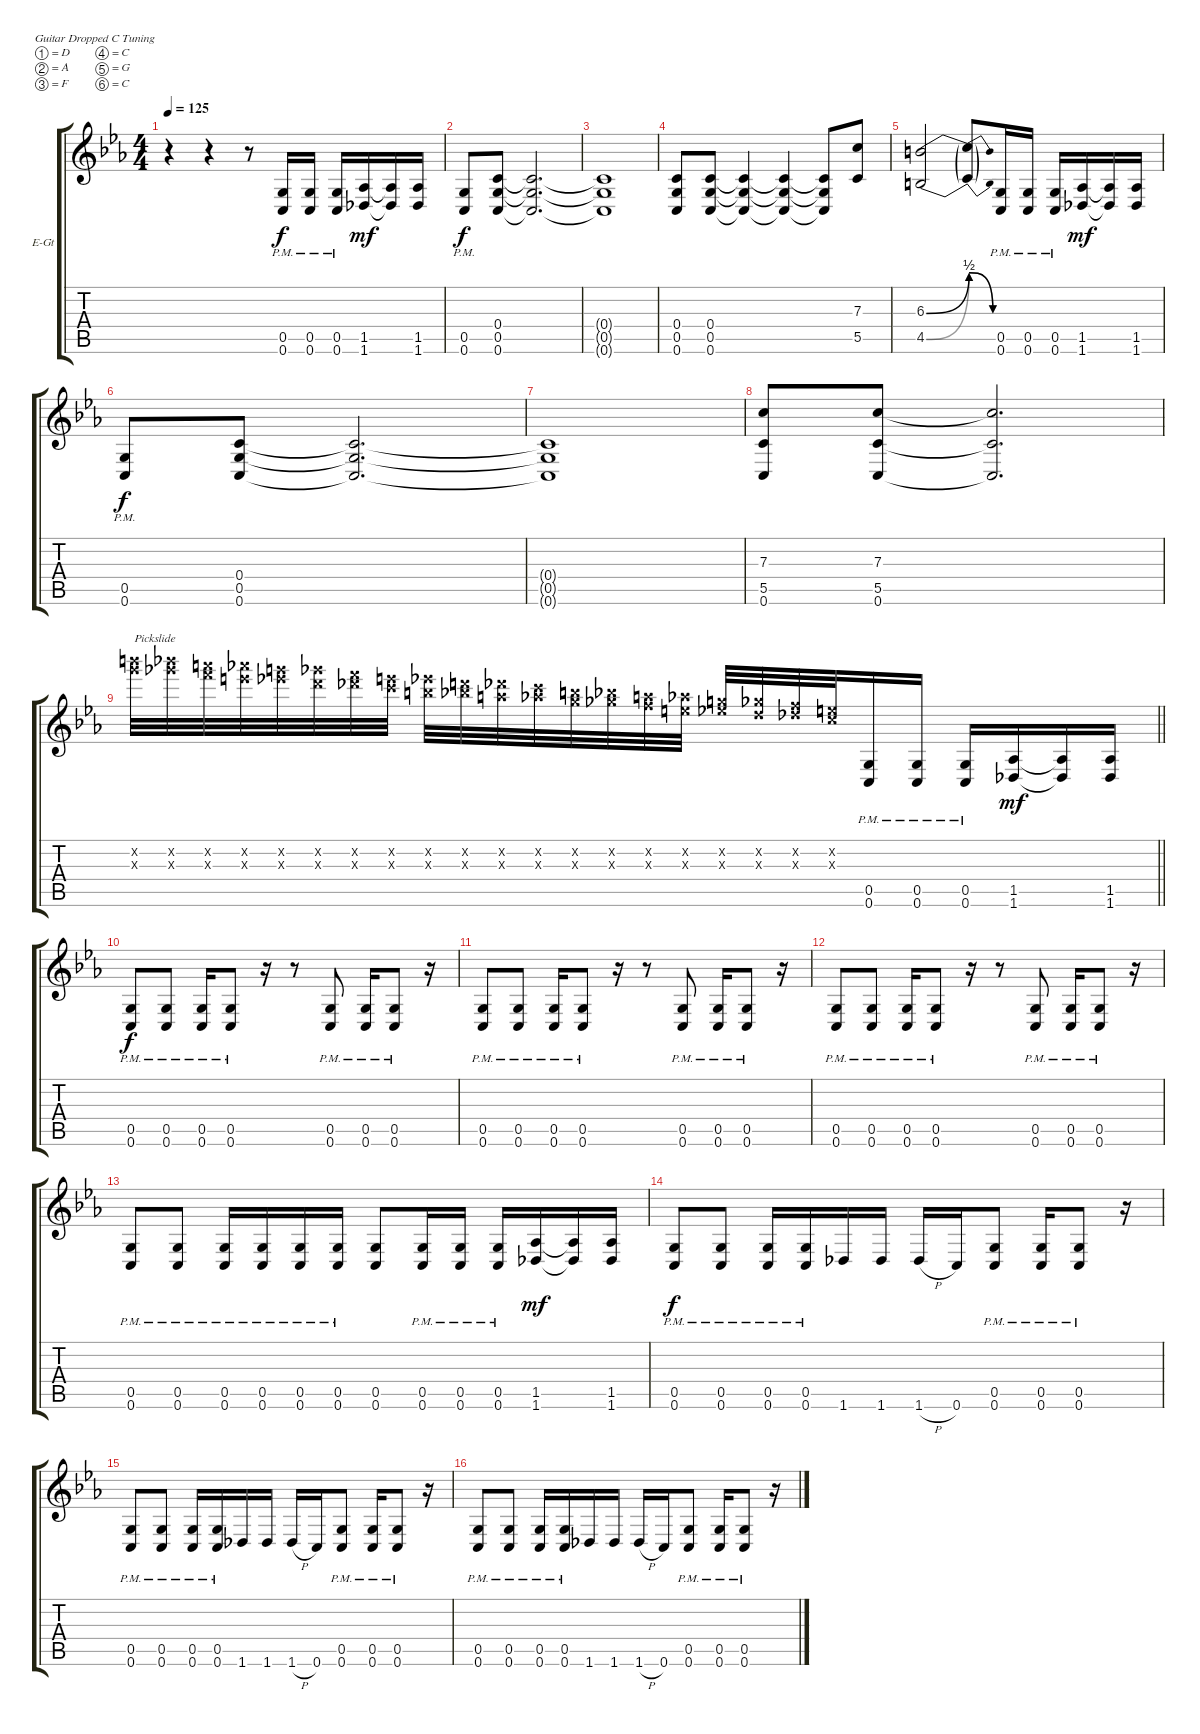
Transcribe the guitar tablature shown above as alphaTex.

\bracketExtendMode groupsimilarinstruments
\firstSystemTrackNameOrientation horizontal
\otherSystemsTrackNameOrientation horizontal
\track ("Electric Guitar 2" "E-Gt") {instrument distortionguitar}
\staff {score tabs}
\tuning (D4 A3 F3 C3 G2 C2)
\ts (4 4)
\tempo 125
\clef g2
\ks cminor
r.4{dy f instrument distortionguitar} r.4 r.8 (0.6{pm} 0.5{pm}).16 (0.6{pm} 0.5{pm}).16 (0.6{pm} 0.5{pm}).16 (1.6 1.5).16{dy mf} (1.6{t} 1.5{t}).16 (1.6 1.5).16 |
(0.6{pm} 0.5{pm}).8{dy f} (0.6 0.5 0.4).8 (0.6{t} 0.5{t} 0.4{t}).2{d} |
(0.6{t} 0.5{t} 0.4{t}).1 |
(0.6 0.5 0.4).8 (0.6 0.5 0.4).8 (0.4{t} 0.5{t} 0.6{t}).4 (0.6{t} 0.5{t} 0.4{t}).4 (0.4{t} 0.5{t} 0.6{t}).8 (5.5 7.3).8 |
(4.5{be (bend 0 0 17.4 2)} 6.3{be (bend 0 0 18.599999999999998 2)}).2 (4.5{be (release 0 2 15 0) t} 6.3{be (release 0 2 15 0) t}).8 (0.6{pm} 0.5{pm}).16 (0.6{pm} 0.5{pm}).16 (0.6{pm} 0.5{pm}).16 (1.6 1.5).16{dy mf} (1.6{t} 1.5{t}).16 (1.6 1.5).16 |
(0.6{pm} 0.5{pm}).8{dy f} (0.6 0.5 0.4).8 (0.6{t} 0.5{t} 0.4{t}).2{d} |
(0.6{t} 0.5{t} 0.4{t}).1 |
(5.5 7.3 0.6).8 (7.3 5.5 0.6).8 (5.5{t} 7.3{t} 0.6{t}).2{d} |
\barLineRight lightlight
(26.2{x} 26.3{x}).32{txt "Pickslide"} (25.2{x} 25.3{x}).32 (24.2{x} 24.3{x}).32 (23.2{x} 23.3{x}).32 (22.2{x} 22.3{x}).32 (21.2{x} 21.3{x}).32 (20.2{x} 20.3{x}).32 (19.2{x} 19.3{x}).32 (18.2{x} 18.3{x}).32 (17.2{x} 17.3{x}).32 (16.2{x} 16.3{x}).32 (15.2{x} 15.3{x}).32 (14.2{x} 14.3{x}).32 (13.2{x} 13.3{x}).32 (12.2{x} 12.3{x}).32 (11.2{x} 11.3{x}).32 (10.2{x} 10.3{x}).32 (9.2{x} 9.3{x}).32 (8.2{x} 8.3{x}).32 (7.2{x} 7.3{x}).32 (0.6{pm} 0.5{pm}).16 (0.6{pm} 0.5{pm}).16 (0.6{pm} 0.5{pm}).16 (1.6 1.5).16{dy mf} (1.6{t} 1.5{t}).16 (1.6 1.5).16 |
(0.6{pm} 0.5{pm}).8{dy f} (0.6{pm} 0.5{pm}).8 (0.5{pm} 0.6{pm}).16 (0.6{pm} 0.5{pm}).8 r.16 r.8 (0.6{pm} 0.5{pm}).8 (0.5{pm} 0.6{pm}).16 (0.6{pm} 0.5{pm}).8 r.16 |
(0.6{pm} 0.5{pm}).8 (0.6{pm} 0.5{pm}).8 (0.5{pm} 0.6{pm}).16 (0.6{pm} 0.5{pm}).8 r.16 r.8 (0.6{pm} 0.5{pm}).8 (0.5{pm} 0.6{pm}).16 (0.6{pm} 0.5{pm}).8 r.16 |
(0.6{pm} 0.5{pm}).8 (0.6{pm} 0.5{pm}).8 (0.5{pm} 0.6{pm}).16 (0.6{pm} 0.5{pm}).8 r.16 r.8 (0.6{pm} 0.5{pm}).8 (0.5{pm} 0.6{pm}).16 (0.6{pm} 0.5{pm}).8 r.16 |
(0.6{pm} 0.5{pm}).8 (0.6{pm} 0.5{pm}).8 (0.6{pm} 0.5{pm}).16 (0.6{pm} 0.5{pm}).16 (0.6{pm} 0.5{pm}).16 (0.6{pm} 0.5{pm}).16 (0.6 0.5).8 (0.6{pm} 0.5{pm}).16 (0.6{pm} 0.5{pm}).16 (0.6{pm} 0.5{pm}).16 (1.6 1.5).16{dy mf} (1.6{t} 1.5{t}).16 (1.6 1.5).16 |
(0.6{pm} 0.5{pm}).8{dy f} (0.6{pm} 0.5{pm}).8 (0.5{pm} 0.6{pm}).16 (0.6{pm} 0.5{pm}).16 1.6.16 1.6.16 1.6{h}.16 0.6.16 (0.6{pm} 0.5{pm}).8 (0.5{pm} 0.6{pm}).16 (0.6{pm} 0.5{pm}).8 r.16 |
(0.6{pm} 0.5{pm}).8 (0.6{pm} 0.5{pm}).8 (0.5{pm} 0.6{pm}).16 (0.6{pm} 0.5{pm}).16 1.6.16 1.6.16 1.6{h}.16 0.6.16 (0.6{pm} 0.5{pm}).8 (0.5{pm} 0.6{pm}).16 (0.6{pm} 0.5{pm}).8 r.16 |
(0.6{pm} 0.5{pm}).8 (0.6{pm} 0.5{pm}).8 (0.5{pm} 0.6{pm}).16 (0.6{pm} 0.5{pm}).16 1.6.16 1.6.16 1.6{h}.16 0.6.16 (0.6{pm} 0.5{pm}).8 (0.5{pm} 0.6{pm}).16 (0.6{pm} 0.5{pm}).8 r.16
